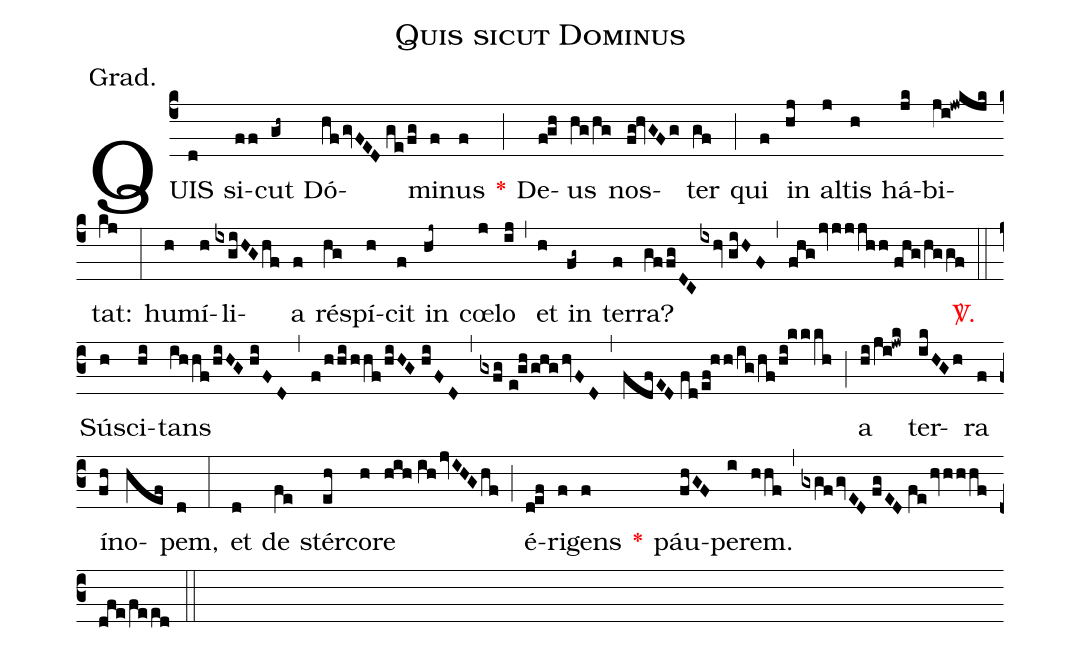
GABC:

name:Quis sicut Dominus;
annotation:Grad.;
mode:V.;
office-part:Gradual;
%%
(c4) QUIS(d) si(ff)cut(gh~) Dó(hf/gvFED//ge/fg)mi(f)nus(f) <v>\red{*}</v>(;) De(f!gh)us(hg/hg) nos(fg!hvGFg)ter(gf) (;) qui(f) in(hj) al(j)tis(h) há(jk)bi(ji!jwkjk)tat:(kj) (:) hu(h)mí(h)li(ixgiHG/hf)a(f) rés(hg)pí(h)cit(f) in(hj~) cœ(j)lo(ij) (,) et(h) in(fg~) ter(f)ra?(gf/fgDC/ixhv//giHF) (,) (fhg/jv/jjjhh//fhg/hggf) <v>\red{\Vbar.}</v>(z0::c3) Sú(h)sci(hi)tans(ihhf/hiHG//hiFD) (,) (f/hhi/hhf/hiHG//hiFD) (,) (gxfg//e!gh/ghg/hvFD) (,) (fdfED//fd/ef!hh/ig/hf/hi!kkkh) (;) a(hi/ji!jwk) ter(ikHGh)ra(f) ín(fh)o(hef)pem,(d) (:) et(d) de(fe) stér(eh)co(h)re(hih//ih/jvIHG/hf) (;) é(d!ef)ri(f)gens(f) <v>\red{*}</v>() páu(fhGF)pe(i)rem.(hhf) (,) (gxgf/gvED//fgED//fe/hv/hhhf//dfe/feed) (::)
